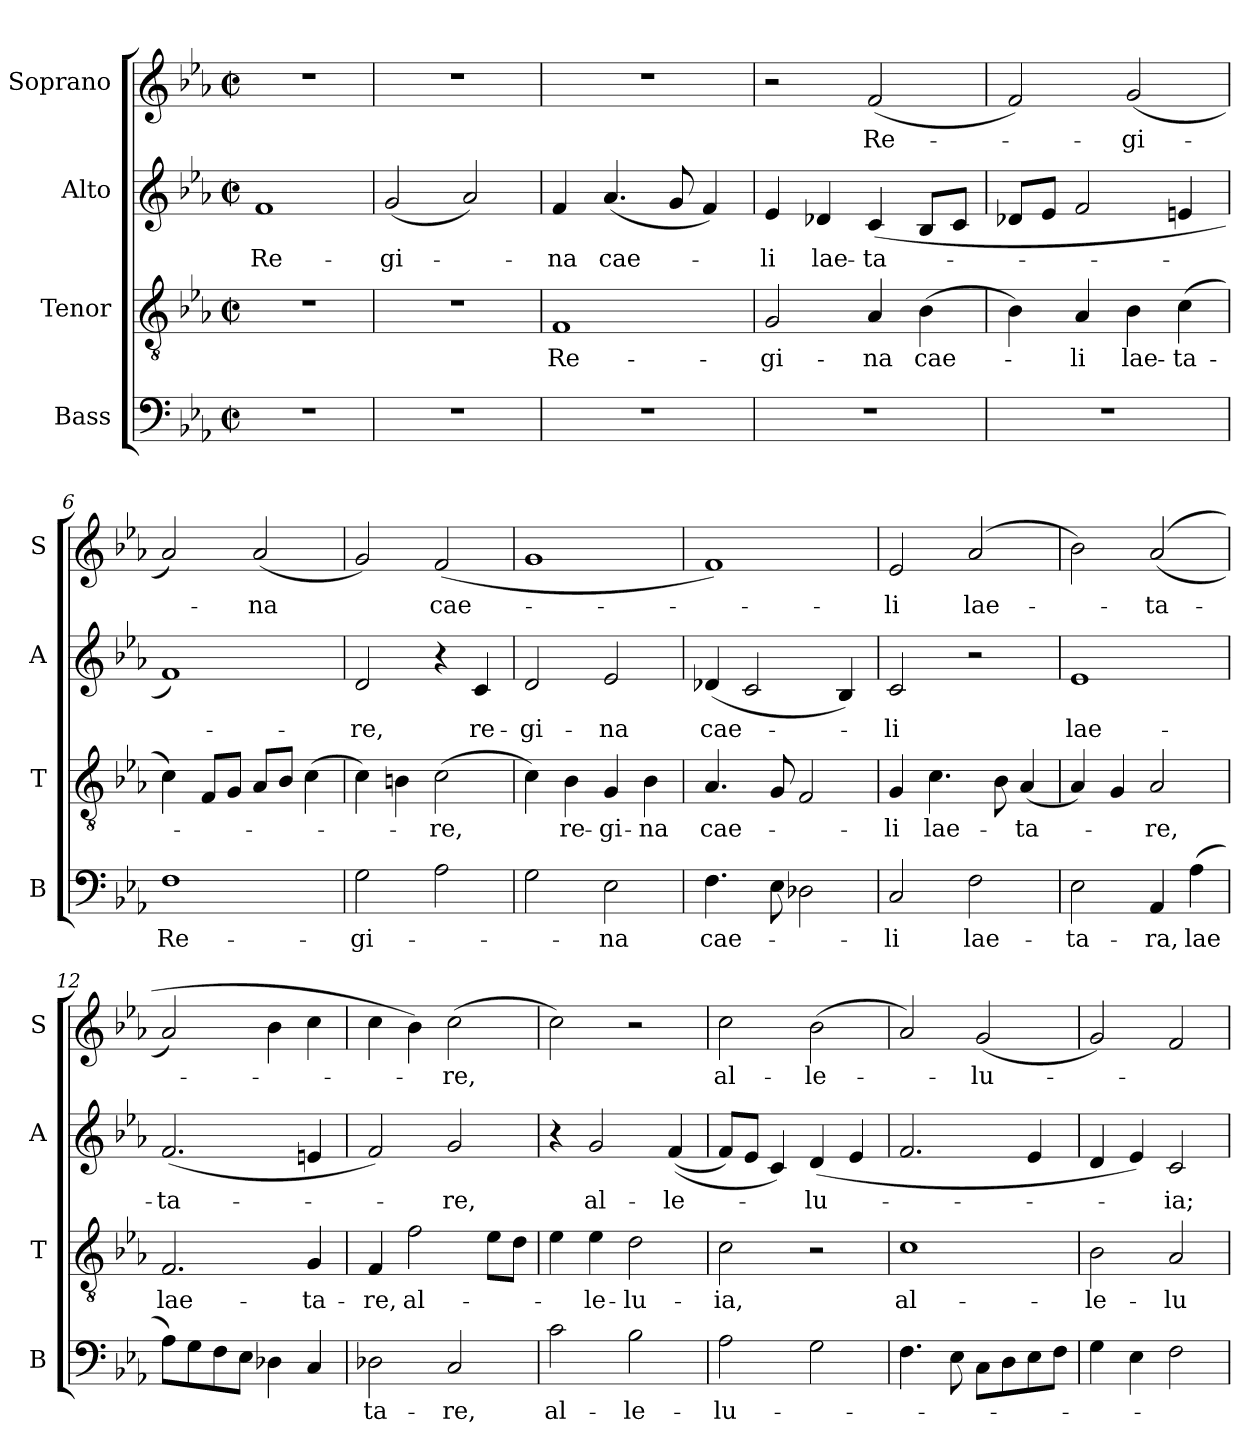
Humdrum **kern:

**kern	**text	**kern	**text	**kern	**text	**kern	**text
*part4	*part4	*part3	*part3	*part2	*part2	*part1	*part1
*staff4	*staff4	*staff3	*staff3	*staff2	*staff2	*staff1	*staff1
*I"Bass	*	*I"Tenor	*	*I"Alto	*	*I"Soprano	*
*I'B	*	*I'T	*	*I'A	*	*I'S	*
*clefF4	*	*clefGv2	*	*clefG2	*	*clefG2	*
*k[b-e-a-]	*	*k[b-e-a-]	*	*k[b-e-a-]	*	*k[b-e-a-]	*
*c:	*	*c:	*	*c:	*	*c:	*
*M2/2	*	*M2/2	*	*M2/2	*	*M2/2	*
*met(c|)	*	*met(c|)	*	*met(c|)	*	*met(c|)	*
=1	=1	=1	=1	=1	=1	=1	=1
!	!	!	!	!	!LO:LY:b	!	!
1r	.	1r	.	1f	Re-	1r	.
=2	=2	=2	=2	=2	=2	=2	=2
!	!	!	!	!	!LO:LY:b	!	!
1r	.	1r	.	(<2g/	-gi-	1r	.
.	.	.	.	2a-/)	.	.	.
=3	=3	=3	=3	=3	=3	=3	=3
!	!	!	!LO:LY:b	!	!LO:LY:b	!	!
1r	.	1F	Re-	4f/	-na	1r	.
!	!	!	!	!	!LO:LY:b	!	!
.	.	.	.	(<4.a-/	cae-	.	.
.	.	.	.	8g/	.	.	.
.	.	.	.	4f/)	.	.	.
=4	=4	=4	=4	=4	=4	=4	=4
!	!	!	!LO:LY:b	!	!LO:LY:b	!	!
1r	.	2G/	-gi-	4e-/	-li	2r	.
!	!	!	!	!	!LO:LY:b	!	!
.	.	.	.	4d-X/	lae-	.	.
!	!	!	!LO:LY:b	!	!LO:LY:b	!	!LO:LY:b
.	.	4A-/	-na	(<4c/	-ta-	(<2f/	Re-
!	!	!	!LO:LY:b	!	!	!	!
.	.	(>4B-\	cae-	8B-/L	.	.	.
.	.	.	.	8c/J	.	.	.
!!LO:LB:g=z
=5	=5	=5	=5	=5	=5	=5	=5
1r	.	4B-\)	.	8d-X/L	.	2f/)	.
.	.	.	.	8e-/J	.	.	.
!	!	!	!LO:LY:b	!	!	!	!
.	.	4A-/	-li	2f/	.	.	.
!	!	!	!LO:LY:b	!	!	!	!LO:LY:b
.	.	4B-\	lae-	.	.	(<2g/	-gi-
!	!	!	!LO:LY:b	!	!	!	!
.	.	(>4c\	-ta-	4en/	.	.	.
=6	=6	=6	=6	=6	=6	=6	=6
!	!LO:LY:b	!	!	!	!	!	!
1F	Re-	4c\)	.	1f)	.	2a-/)	.
.	.	8F/L	.	.	.	.	.
.	.	8G/J	.	.	.	.	.
!	!	!	!	!	!	!	!LO:LY:b
.	.	8A-/L	.	.	.	(<2a-/	-na
.	.	8B-/J	.	.	.	.	.
.	.	(>4c\	.	.	.	.	.
=7	=7	=7	=7	=7	=7	=7	=7
!	!LO:LY:b	!	!	!	!LO:LY:b	!	!
2G\	-gi-	4c\)	.	2d/	-re,	2g/)	.
.	.	4Bn\	.	.	.	.	.
!	!	!	!LO:LY:b	!	!	!	!LO:LY:b
2A-\	.	(>2c\	-re,	4r	.	(<2f/	cae-
!	!	!	!	!	!LO:LY:b	!	!
.	.	.	.	4c/	re-	.	.
=8	=8	=8	=8	=8	=8	=8	=8
!	!	!	!	!	!LO:LY:b	!	!
2G\	.	4c\)	.	2d/	-gi-	1g	.
!	!	!	!LO:LY:b	!	!	!	!
.	.	4B-\	re-	.	.	.	.
!	!LO:LY:b	!	!LO:LY:b	!	!LO:LY:b	!	!
2E-\	-na	4G/	-gi-	2e-/	-na	.	.
!	!	!	!LO:LY:b	!	!	!	!
.	.	4B-\	-na	.	.	.	.
=9	=9	=9	=9	=9	=9	=9	=9
!	!LO:LY:b	!	!LO:LY:b	!	!LO:LY:b	!	!
4.F\	cae-	4.A-/	cae-	(<4d-X/	cae-	1f)	.
.	.	.	.	2c/	.	.	.
8E-\	.	8G/	.	.	.	.	.
2D-X\	.	2F/	.	.	.	.	.
.	.	.	.	4B-/)	.	.	.
!!LO:PB:g=z
=10	=10	=10	=10	=10	=10	=10	=10
!	!LO:LY:b	!	!LO:LY:b	!	!LO:LY:b	!	!LO:LY:b
2C/	-li	4G/	-li	2c/	-li	2e-/	-li
!	!	!	!LO:LY:b	!	!	!	!
.	.	4.c\	lae-	.	.	.	.
!	!LO:LY:b	!	!	!	!	!	!LO:LY:b
2F\	lae-	.	.	2r	.	(>2a-/	lae-
.	.	8B-\	.	.	.	.	.
!	!	!	!LO:LY:b	!	!	!	!
.	.	(<4A-/	-ta-	.	.	.	.
=11	=11	=11	=11	=11	=11	=11	=11
!	!LO:LY:b	!	!	!	!LO:LY:b	!	!
2E-\	-ta-	4A-/)	.	1e-	lae-	2b-\)	.
.	.	4G/	.	.	.	.	.
!	!LO:LY:b	!	!LO:LY:b	!	!	!	!LO:LY:b
4AA-/	-ra,	2A-/	-re,	.	.	(<(>2a-/	-ta-
!	!LO:LY:b	!	!	!	!	!	!
(>4A-\	lae	.	.	.	.	.	.
=12	=12	=12	=12	=12	=12	=12	=12
!	!	!	!LO:LY:b	!	!LO:LY:b	!	!
8A-\L)	.	2.F/	lae-	(<2.f/	-ta-	2a-/)	.
8G\	.	.	.	.	.	.	.
8F\	.	.	.	.	.	.	.
8E-\J	.	.	.	.	.	.	.
4D-X\	.	.	.	.	.	4b-\	.
!	!	!	!LO:LY:b	!	!	!	!
4C/	.	4G/	-ta-	4en/	.	4cc\	.
=13	=13	=13	=13	=13	=13	=13	=13
!	!LO:LY:b	!	!LO:LY:b	!	!	!	!
2D-X\	ta-	4F/	-re,	2f/)	.	4cc\	.
!	!	!	!LO:LY:b	!	!	!	!
.	.	2f\	al-	.	.	4b-\)	.
!	!LO:LY:b	!	!	!	!LO:LY:b	!	!LO:LY:b
2C/	-re,	.	.	2g/	-re,	(>2cc\	-re,
.	.	8e-\L	.	.	.	.	.
.	.	8d\J	.	.	.	.	.
=14	=14	=14	=14	=14	=14	=14	=14
!	!LO:LY:b	!	!	!	!	!	!
2c\	al-	4e-\	.	4r	.	2cc\)	.
!	!	!	!LO:LY:b	!	!LO:LY:b	!	!
.	.	4e-\	-le-	2g/	al-	.	.
!	!LO:LY:b	!	!LO:LY:b	!	!	!	!
2B-\	-le-	2d\	-lu-	.	.	2r	.
!	!	!	!	!	!LO:LY:b	!	!
.	.	.	.	(<(<4f/	-le-	.	.
!!LO:LB:g=z
=15	=15	=15	=15	=15	=15	=15	=15
!	!LO:LY:b	!	!LO:LY:b	!	!	!	!LO:LY:b
2A-\	-lu-	2c\	-ia,	8f/L)	.	2cc\	al-
.	.	.	.	8e-/J	.	.	.
.	.	.	.	4c/)	.	.	.
!	!	!	!	!	!LO:LY:b	!	!LO:LY:b
2G\	.	2r	.	(<4d/	-lu-	(>2b-\	-le-
.	.	.	.	4e-/	.	.	.
=16	=16	=16	=16	=16	=16	=16	=16
!	!	!	!LO:LY:b	!	!	!	!
4.F\	.	1c	al-	2.f/	.	2a-/)	.
8E-\	.	.	.	.	.	.	.
!	!	!	!	!	!	!	!LO:LY:b
8C\L	.	.	.	.	.	(<2g/	-lu-
8D\	.	.	.	.	.	.	.
8E-\	.	.	.	4e-/	.	.	.
8F\J	.	.	.	.	.	.	.
=17	=17	=17	=17	=17	=17	=17	=17
!	!	!	!LO:LY:b	!	!	!	!
4G\	.	2B-\	-le-	4d/	.	2g/)	.
4E-\	.	.	.	4e-/)	.	.	.
!	!	!	!LO:LY:b	!	!LO:LY:b	!	!
2F\	.	2A-/	-lu-	2c/	-ia;	2f/	.
=	=	=	=	=	=	=	=
*-	*-	*-	*-	*-	*-	*-	*-
